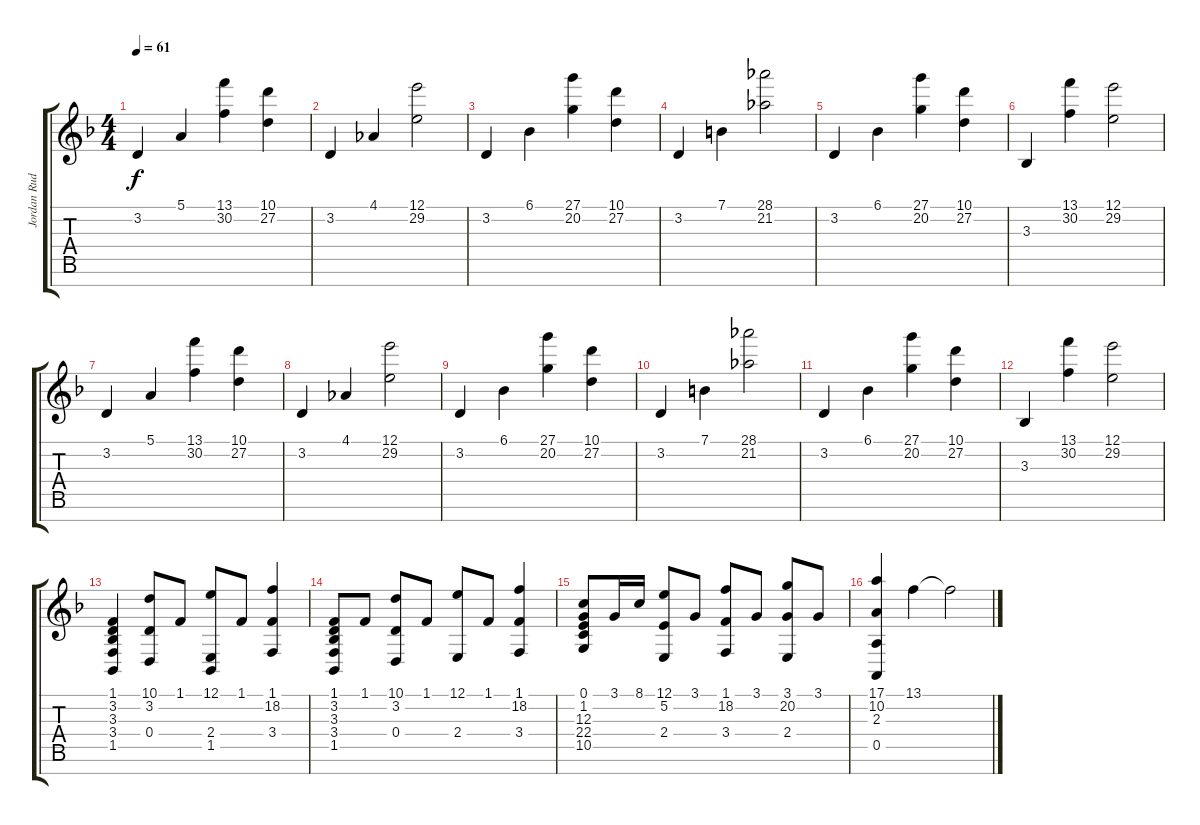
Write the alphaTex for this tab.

\track ("Jordan Rudess - Keyboard" "Jordan Rud") {instrument acousticgrandpiano}
\staff {score tabs}
\tuning (E4 B3 G3 D3 A2 E2 B1) {hide}
\ts (4 4)
\tempo 61
\clef g2
\ks dminor
3.2.4{dy f} 5.1.4 (13.1 30.2).4 (10.1 27.2).4 |
3.2.4 4.1.4 (12.1 29.2).2 |
3.2.4 6.1.4 (27.1 20.2).4 (10.1 27.2).4 |
3.2.4 7.1.4 (28.1 21.2).2 |
3.2.4 6.1.4 (27.1 20.2).4 (10.1 27.2).4 |
3.3.4 (13.1 30.2).4 (12.1 29.2).2 |
3.2.4 5.1.4 (13.1 30.2).4 (10.1 27.2).4 |
3.2.4 4.1.4 (12.1 29.2).2 |
3.2.4 6.1.4 (27.1 20.2).4 (10.1 27.2).4 |
3.2.4 7.1.4 (28.1 21.2).2 |
3.2.4 6.1.4 (27.1 20.2).4 (10.1 27.2).4 |
3.3.4 (13.1 30.2).4 (12.1 29.2).2 |
(1.1 3.2 3.3 3.4 1.5).4 (10.1 3.2 0.4).8 1.1.8 (12.1 2.4 1.5).8 1.1.8 (1.1 18.2 3.4).4 |
(1.1 3.2 3.3 3.4 1.5).8 1.1.8 (10.1 3.2 0.4).8 1.1.8 (12.1 2.4).8 1.1.8 (1.1 18.2 3.4).4 |
(0.1 1.2 12.3 22.4 10.5).8 3.1.16 8.1.16 (12.1 5.2 2.4).8 3.1.8 (1.1 18.2 3.4).8 3.1.8 (3.1 20.2 2.4).8 3.1.8 |
(17.1 10.2 2.3 0.5).4 13.1.4 13.1{t}.2
